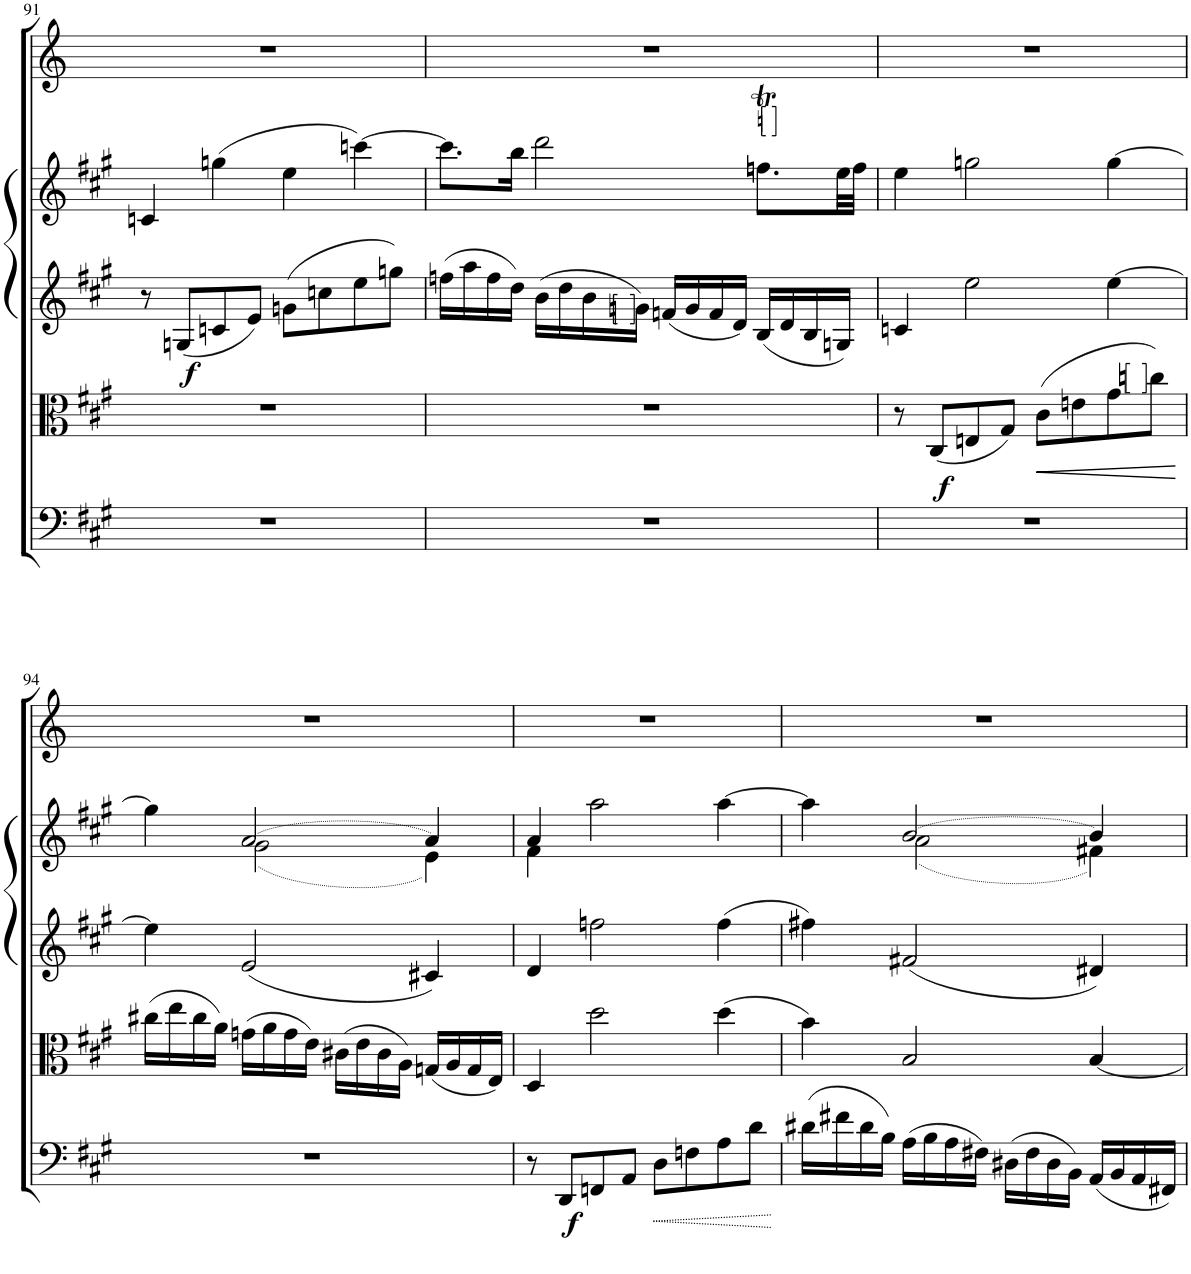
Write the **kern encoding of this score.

**kern	**dynam	**kern	**dynam	**kern	**dynam	**kern	**kern
*part5	*part5	*part4	*part4	*part3	*part3	*part2	*part1
*staff5	*staff5	*staff4	*staff4	*staff3	*staff3	*staff2	*staff1
*I"Violoncello	*	*I"Viola	*	*I"Violino II	*	*I"Violino I	*I"Clarinetto in La/A
*I'Vc	*	*I'Vla	*	*I'Vln	*	*I'Vln	*I'Cl
!!LO:PB:g=z
*clefF4	*	*clefC3	*	*clefG2	*	*clefG2	*clefG2
*	*	*	*	*	*	*	*Trd2c3
*k[f#c#g#]	*	*k[f#c#g#]	*	*k[f#c#g#]	*	*k[f#c#g#]	*k[]
*M4/4	*	*M4/4	*	*M4/4	*	*M4/4	*M4/4
*met(c)	*	*met(c)	*	*met(c)	*	*met(c)	*met(c)
=91	=91	=91	=91	=91	=91	=91	=91
1r	.	1r	.	8r	.	4cn/	1r
!	!	!	!	!	!LO:DY:b	!	!
.	.	.	.	(8Gn/L	f	.	.
.	.	.	.	8cn/	.	(4ggn\	.
.	.	.	.	8e/J)	.	.	.
.	.	.	.	(8gn\L	.	4ee\	.
.	.	.	.	8ccn\	.	.	.
.	.	.	.	8ee\	.	[4cccn\)	.
.	.	.	.	8ggn\J)	.	.	.
=92	=92	=92	=92	=92	=92	=92	=92
*	*	*	*	*	*	*^	*
1r	.	1r	.	(16ffn\LL	.	8.ccc\L]	4ggn	1r
.	.	.	.	16aa\	.	.	.	.
.	.	.	.	16ff\	.	.	.	.
.	.	.	.	16dd\JJ)	.	16bb\Jk	.	.
.	.	.	.	(16b\LL	.	2ddd\	2.ryy	.
.	.	.	.	16dd\	.	.	.	.
.	.	.	.	16b\	.	.	.	.
.	.	.	.	16gn\JJ)	.	.	.	.
.	.	.	.	(16fn/LL	.	.	.	.
.	.	.	.	16g/	.	.	.	.
.	.	.	.	16f/	.	.	.	.
.	.	.	.	16d/JJ)	.	.	.	.
.	.	.	.	(16B/LL	.	8.ffnT\L	.	.
.	.	.	.	16d/	.	.	.	.
.	.	.	.	16B/	.	.	.	.
.	.	.	.	16Gn/JJ)	.	32ee\LL	.	.
.	.	.	.	.	.	32ff\JJJ	.	.
*	*	*	*	*	*	*v	*v	*
=93	=93	=93	=93	=93	=93	=93	=93
1r	.	8r	.	4cn/	.	4ee\	1r
!	!	!	!LO:DY:b	!	!	!	!
.	.	(8C#/L	f	.	.	.	.
.	.	8En/	.	2ee\	.	2ggn\	.
.	.	8G#/J)	.	.	.	.	.
.	.	(8c#\L	.	.	.	.	.
.	.	8en\	.	.	.	.	.
.	.	8g#\	.	[4ee\	.	[4gg\	.
.	.	8ccn\J)	.	.	.	.	.
!!LO:LB:g=z
=94	=94	=94	=94	=94	=94	=94	=94
*	*	*	*	*	*	*^	*
1r	.	(16cc#X\LL	.	4ee\]	.	4gg\]	4ryy	1r
.	.	16ee\	.	.	.	.	.	.
.	.	16cc#\	.	.	.	.	.	.
.	.	16a\JJ)	.	.	.	.	.	.
!	!	!	!	!	!	!LO:T:dot	!	!
.	.	(16gn\LL	.	(2e/	.	[2a/	(2g#\	.
.	.	16a\	.	.	.	.	.	.
.	.	16g\	.	.	.	.	.	.
.	.	16e\JJ)	.	.	.	.	.	.
.	.	(16c#X\LL	.	.	.	.	.	.
.	.	16e\	.	.	.	.	.	.
.	.	16c#\	.	.	.	.	.	.
.	.	16A\JJ)	.	.	.	.	.	.
.	.	(16Gn/LL	.	4c#X/)	.	4a/]	4e\)	.
.	.	16A/	.	.	.	.	.	.
.	.	16G/	.	.	.	.	.	.
.	.	16E/JJ)	.	.	.	.	.	.
=95	=95	=95	=95	=95	=95	=95	=95	=95
8r	.	4D/	.	4d/	.	4a/	4f#\	1r
!	!LO:DY:b	!	!	!	!	!	!	!
8DD/L	f	.	.	.	.	.	.	.
8FFn/	.	2dd\	.	2ffn\	.	2aa\	2.ryy	.
8AA/J	.	.	.	.	.	.	.	.
8D\L	.	.	.	.	.	.	.	.
8Fn\	.	.	.	.	.	.	.	.
8A\	.	(4dd\	.	(4ff\	.	[4aa\	.	.
8d\J	.	.	.	.	.	.	.	.
=96	=96	=96	=96	=96	=96	=96	=96	=96
(16d#X\LL	.	4b\)	.	4ff#X\)	.	4aa\]	4ryy	1r
16f#X\	.	.	.	.	.	.	.	.
16d#\	.	.	.	.	.	.	.	.
16B\JJ)	.	.	.	.	.	.	.	.
!	!	!	!	!	!	!LO:T:dot	!	!
(16A\LL	.	2B/	.	(2f#X/	.	[2b/	(2a\	.
16B\	.	.	.	.	.	.	.	.
16A\	.	.	.	.	.	.	.	.
16F#X\JJ)	.	.	.	.	.	.	.	.
(16D#X\LL	.	.	.	.	.	.	.	.
16F#\	.	.	.	.	.	.	.	.
16D#\	.	.	.	.	.	.	.	.
16BB\JJ)	.	.	.	.	.	.	.	.
(16AA/LL	.	[4B/	.	4d#X/)	.	4b/]	4f#X\)	.
16BB/	.	.	.	.	.	.	.	.
16AA/	.	.	.	.	.	.	.	.
16FF#X/JJ)	.	.	.	.	.	.	.	.
*	*	*	*	*	*	*v	*v	*
=	=	=	=	=	=	=	=
*-	*-	*-	*-	*-	*-	*-	*-
